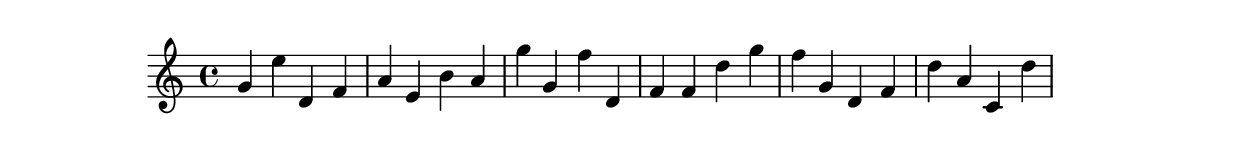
%% DO NOT EDIT this file manually; it is automatically
%% generated from LSR http://lsr.dsi.unimi.it
%% Make any changes in LSR itself, or in Documentation/snippets/new/ ,
%% and then run scripts/auxiliar/makelsr.py
%%
%% This file is in the public domain.
\version "2.15.32"

\header {
  lsrtags = "really-cool, pitches, scheme-language"

%% Translation of GIT committish: 6977ddc9a3b63ea810eaecb864269c7d847ccf98
  texidoces = "
Este fragmento de código basado en Scheme genera
24 notas aleatorias (o tantas como se necesiten), basándose en la
hora actual (o en cualquier número pseudo-aleatorio que se
especifique en su lugar, para obtener las mismas notas aleatorias
cada vez): es decir, para obtener distintos patrones de notas,
sólo tiene que modificar este número.

"
  doctitlees = "Generación de notas aleatorias"

  texidoc = "
This Scheme-based snippet generates 24 random notes (or as many as
required), based on the current time (or any randomish number specified
instead, in order to obtain the same random notes each time): i.e., to
get different random note patterns, just change this number.

"
  doctitle = "Generating random notes"
} % begin verbatim


\score {
  {
    $(let ((random-state (seed->random-state (current-time))))
       (make-sequential-music
         (map (lambda (x)
                (let ((idx (random 12 random-state)))
                  (make-event-chord
                   (list
                    (make-music 'NoteEvent
                                'duration (ly:make-duration 2 0 1 1)
                                'pitch (ly:make-pitch
                                        (quotient idx 7)
                                        (remainder idx 7)
                                        0))))))
              (make-list 24))))
  }
}
